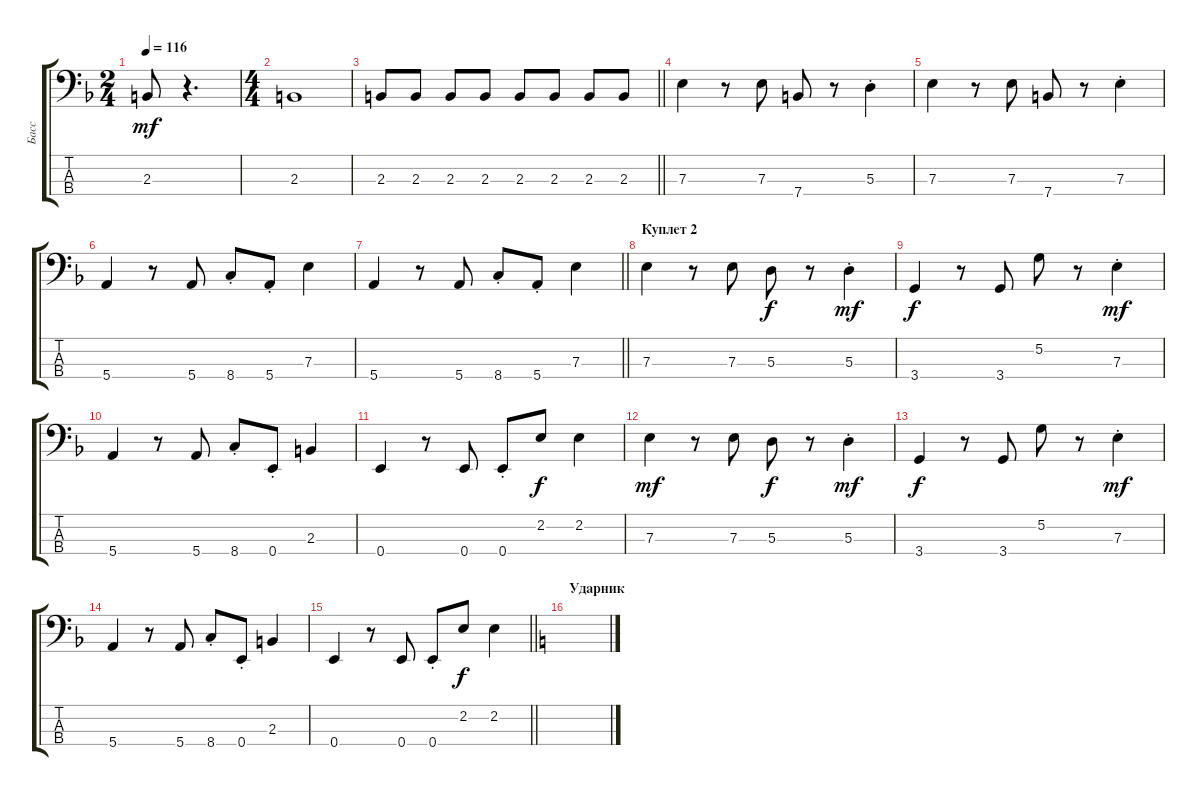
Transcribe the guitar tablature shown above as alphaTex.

\track ("Басс" "Басс") {instrument electricbasspick}
\staff {score tabs}
\tuning (G2 D2 A1 E1) {hide}
\ts (2 4)
\tempo 116
\clef f4
\ks dminor
2.3.8{dy mf} r.4{d} |
\ts (4 4)
2.3.1 |
\barLineRight lightlight
2.3.8 2.3.8 2.3.8 2.3.8 2.3.8 2.3.8 2.3.8 2.3.8 |
7.3.4 r.8 7.3.8 7.4.8 r.8 5.3{st}.4 |
7.3.4 r.8 7.3.8 7.4.8 r.8 7.3{st}.4 |
5.4.4 r.8 5.4.8 8.4{st}.8 5.4{st}.8 7.3.4 |
\barLineRight lightlight
5.4.4 r.8 5.4.8 8.4{st}.8 5.4{st}.8 7.3.4 |
\section ("" "Куплет 2")
7.3.4 r.8 7.3.8 5.3.8{dy f} r.8 5.3{st}.4{dy mf} |
3.4.4{dy f} r.8 3.4.8 5.2.8 r.8 7.3{st}.4{dy mf} |
5.4.4 r.8 5.4.8 8.4{st}.8 0.4{st}.8 2.3.4 |
0.4.4 r.8 0.4.8 0.4{st}.8 2.2.8{dy f} 2.2.4 |
7.3.4{dy mf} r.8 7.3.8 5.3.8{dy f} r.8 5.3{st}.4{dy mf} |
3.4.4{dy f} r.8 3.4.8 5.2.8 r.8 7.3{st}.4{dy mf} |
5.4.4 r.8 5.4.8 8.4{st}.8 0.4{st}.8 2.3.4 |
\barLineRight lightlight
0.4.4 r.8 0.4.8 0.4{st}.8 2.2.8{dy f} 2.2.4 |
\section ("" "Ударник")
\ks c
